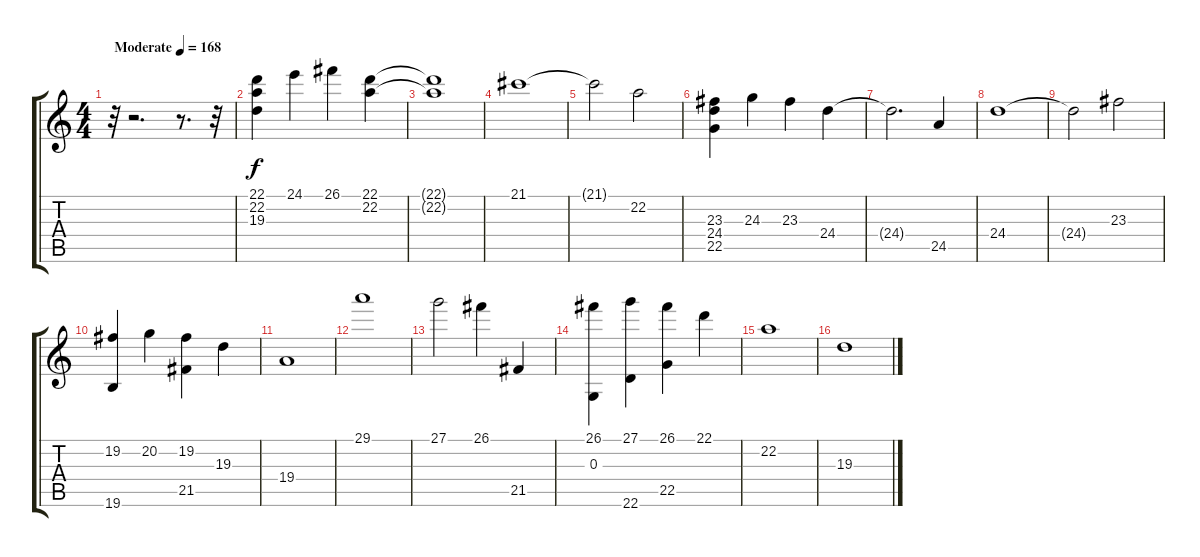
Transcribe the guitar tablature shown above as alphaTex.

\track "" {instrument electricpiano2}
\staff {score tabs}
\tuning (E4 B3 G3 D3 A2 E2) {hide}
\ts (4 4)
\tempo (168 "Moderate")
\clef g2
\ks c
r.32{dy f instrument electricpiano2} r.2{d} r.8{d} r.32 |
(22.1 22.2 19.3).4 24.1.4 26.1.4 (22.1 22.2).4 |
(22.1{t} 22.2{t}).1 |
21.1.1 |
21.1{t}.2 22.2.2 |
(23.3 24.4 22.5).4 24.3.4 23.3.4 24.4.4 |
24.4{t}.2{d} 24.5.4 |
24.4.1 |
24.4{t}.2 23.3.2 |
(19.2 19.6).4 20.2.4 (19.2 21.5).4 19.3.4 |
19.4.1 |
29.1.1 |
27.1.2 26.1.4 21.5.4 |
(26.1 0.3).4 (27.1 22.6).4 (26.1 22.5).4 22.1.4 |
22.2.1 |
19.3.1
